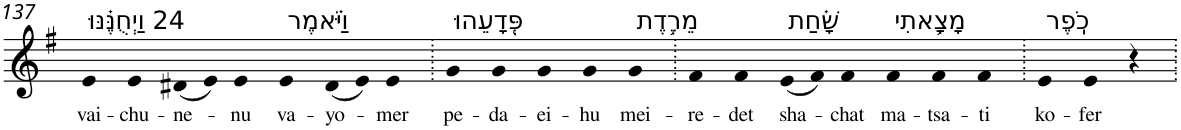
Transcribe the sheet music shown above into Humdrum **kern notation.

**kern	**text
*part1	*part1
*staff1	*staff1
*I"Piano	*
*I'Pno	*
!!LO:PB:g=z
*clefG2	*
*k[f#]	*
*G:	*
=137	=137
!LO:TX:a:t=24 וַיְחֻנֶּ֗נּוּ	!
!	!LO:LY:b
4e	vai-
!	!LO:LY:b
4e	-chu-
!	!LO:LY:b
(8d#X	-ne-
8e)	.
!	!LO:LY:b
4e	-nu
!LO:TX:a:t=וַיֹּ֗אמֶר	!
!	!LO:LY:b
4e	va-
!	!LO:LY:b
(8d#	-yo-
8e)	.
!	!LO:LY:b
4e	-mer
=138.	=138.
!LO:TX:a:t=פְּ֭דָעֵהוּ	!
!	!LO:LY:b
4g	pe-
!	!LO:LY:b
4g	-da-
!	!LO:LY:b
4g	-ei-
!	!LO:LY:b
4g	-hu
!LO:TX:a:t=מֵרֶ֥דֶת	!
!	!LO:LY:b
4g	mei-
=139.	=139.
!	!LO:LY:b
4f#	-re-
!	!LO:LY:b
4f#	-det
!LO:TX:a:t=שָׁ֗חַת	!
!	!LO:LY:b
(8e	sha-
8f#)	.
!	!LO:LY:b
4f#	-chat
!LO:TX:a:t=מָצָ֥אתִי	!
!	!LO:LY:b
4f#	ma-
!	!LO:LY:b
4f#	-tsa-
!	!LO:LY:b
4f#	-ti
=140.	=140.
!LO:TX:a:t=כֹֽפֶר	!
!	!LO:LY:b
4e	ko-
!	!LO:LY:b
4e	-fer
4r	.
=.	=.
*-	*-
